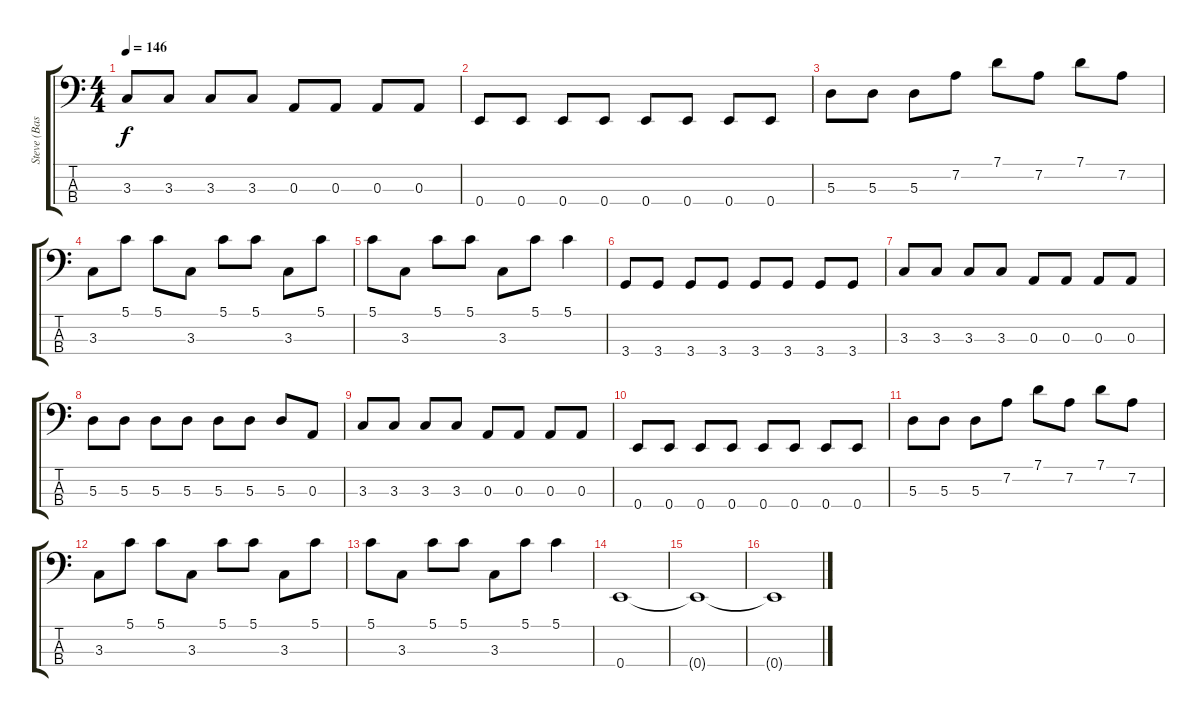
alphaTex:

\track ("Steve (Bass)" "Steve (Bas") {instrument electricbassfinger}
\staff {score tabs}
\tuning (G2 D2 A1 E1) {hide}
\ts (4 4)
\tempo 146
\clef f4
\ks c
3.3.8{dy f} 3.3.8 3.3.8 3.3.8 0.3.8 0.3.8 0.3.8 0.3.8 |
0.4.8 0.4.8 0.4.8 0.4.8 0.4.8 0.4.8 0.4.8 0.4.8 |
5.3.8 5.3.8 5.3.8 7.2.8 7.1.8 7.2.8 7.1.8 7.2.8 |
3.3.8 5.1.8 5.1.8 3.3.8 5.1.8 5.1.8 3.3.8 5.1.8 |
5.1.8 3.3.8 5.1.8 5.1.8 3.3.8 5.1.8 5.1.4 |
3.4.8 3.4.8 3.4.8 3.4.8 3.4.8 3.4.8 3.4.8 3.4.8 |
3.3.8 3.3.8 3.3.8 3.3.8 0.3.8 0.3.8 0.3.8 0.3.8 |
5.3.8 5.3.8 5.3.8 5.3.8 5.3.8 5.3.8 5.3.8 0.3.8 |
3.3.8 3.3.8 3.3.8 3.3.8 0.3.8 0.3.8 0.3.8 0.3.8 |
0.4.8 0.4.8 0.4.8 0.4.8 0.4.8 0.4.8 0.4.8 0.4.8 |
5.3.8 5.3.8 5.3.8 7.2.8 7.1.8 7.2.8 7.1.8 7.2.8 |
3.3.8 5.1.8 5.1.8 3.3.8 5.1.8 5.1.8 3.3.8 5.1.8 |
5.1.8 3.3.8 5.1.8 5.1.8 3.3.8 5.1.8 5.1.4 |
0.4.1 |
0.4{t}.1 |
0.4{t}.1
